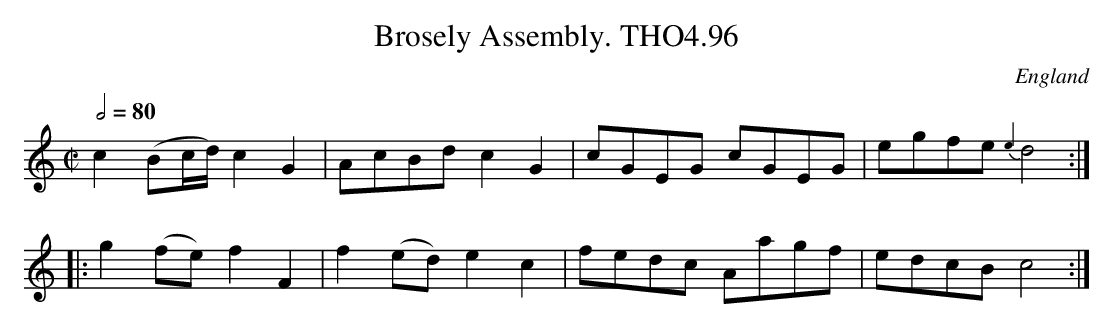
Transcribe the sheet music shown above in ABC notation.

X:1
T:Brosely Assembly. THO4.96
O:England
M:C|
L:1/8
Q:1/2=80
K:C major
c2(Bc/d/) c2G2|AcBd c2G2|cGEG cGEG|egfe {e2}d4:|
|:g2 (fe) f2F2|f2 (ed) e2c2|fedc Aagf|edcB c4:|
